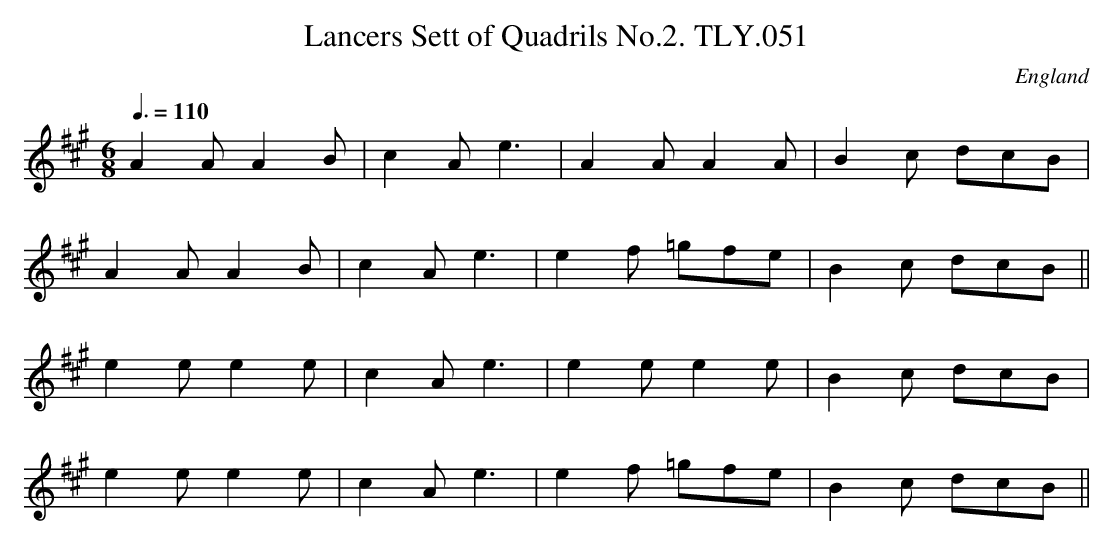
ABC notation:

X:1
T:Lancers Sett of Quadrils No.2. TLY.051
M:6/8
L:1/8
Q:3/8=110
O:England
K:A major
A2AA2 B|c2A e3|A2A A2A| B2c dcB|!
A2A A2B| c2A e3| e2f =gfe|B2c dcB||!
e2e e2e| c2A e3|e2e e2e| B2c dcB|!
e2e e2e|c2 A e3| e2f =gfe| B2c dcB||!
